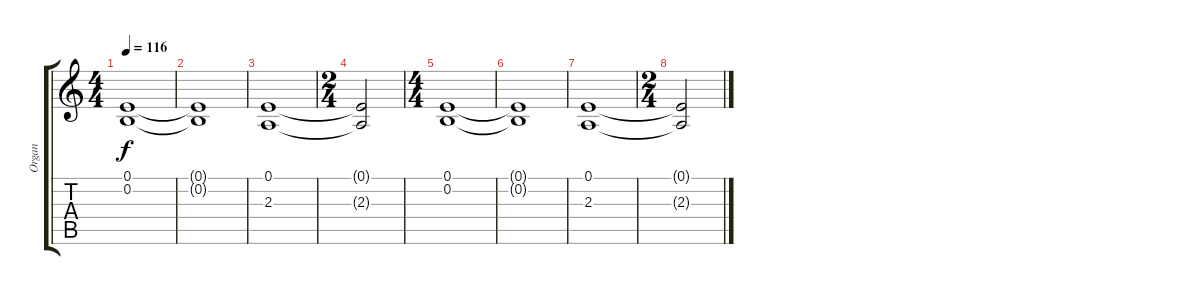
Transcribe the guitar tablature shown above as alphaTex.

\track ("Organ" "Organ") {instrument drawbarorgan}
\staff {score tabs}
\tuning (E4 B3 G3 D3 A2 E2) {hide}
\ts (4 4)
\tempo 116
\clef g2
\ks c
(0.1 0.2).1{dy f} |
(0.1{t} 0.2{t}).1 |
(0.1 2.3).1 |
\ts (2 4)
(0.1{t} 2.3{t}).2 |
\ts (4 4)
(0.1 0.2).1 |
(0.1{t} 0.2{t}).1 |
(0.1 2.3).1 |
\ts (2 4)
(0.1{t} 2.3{t}).2
